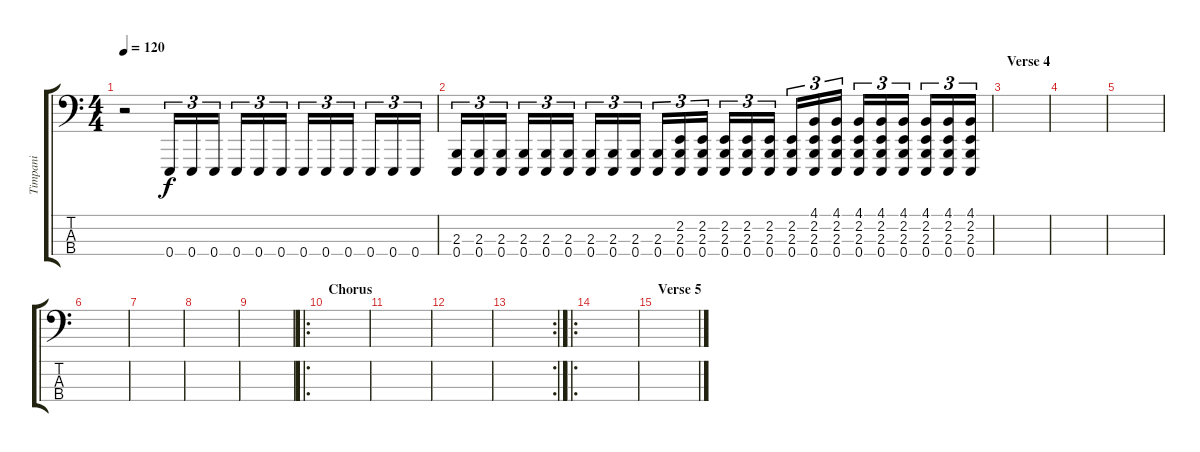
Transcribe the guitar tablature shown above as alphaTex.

\track ("Timpani" "Timpani") {instrument timpani}
\staff {score tabs}
\tuning (G2 D2 A1 E1) {hide}
\ts (4 4)
\tempo 120
\clef f4
\ks c
r.2{dy f} 0.4.16{tu (3 2)} 0.4.16{tu (3 2)} 0.4.16{tu (3 2)} 0.4.16{tu (3 2)} 0.4.16{tu (3 2)} 0.4.16{tu (3 2)} 0.4.16{tu (3 2)} 0.4.16{tu (3 2)} 0.4.16{tu (3 2)} 0.4.16{tu (3 2)} 0.4.16{tu (3 2)} 0.4.16{tu (3 2)} |
(2.3 0.4).16{tu (3 2)} (2.3 0.4).16{tu (3 2)} (2.3 0.4).16{tu (3 2)} (2.3 0.4).16{tu (3 2)} (2.3 0.4).16{tu (3 2)} (2.3 0.4).16{tu (3 2)} (2.3 0.4).16{tu (3 2)} (2.3 0.4).16{tu (3 2)} (2.3 0.4).16{tu (3 2)} (2.3 0.4).16{tu (3 2)} (2.2 2.3 0.4).16{tu (3 2)} (2.2 2.3 0.4).16{tu (3 2)} (2.2 2.3 0.4).16{tu (3 2)} (2.2 2.3 0.4).16{tu (3 2)} (2.2 2.3 0.4).16{tu (3 2)} (2.2 2.3 0.4).16{tu (3 2)} (4.1 2.2 2.3 0.4).16{tu (3 2)} (4.1 2.2 2.3 0.4).16{tu (3 2)} (4.1 2.2 2.3 0.4).16{tu (3 2)} (4.1 2.2 2.3 0.4).16{tu (3 2)} (4.1 2.2 2.3 0.4).16{tu (3 2)} (4.1 2.2 2.3 0.4).16{tu (3 2)} (4.1 2.2 2.3 0.4).16{tu (3 2)} (4.1 2.2 2.3 0.4).16{tu (3 2)} |
\section ("" "Verse 4")
|
|
|
|
|
|
|
\ro
\section ("" "Chorus")
|
|
|
\rc 2
|
\ro
|
\section ("" "Verse 5")
